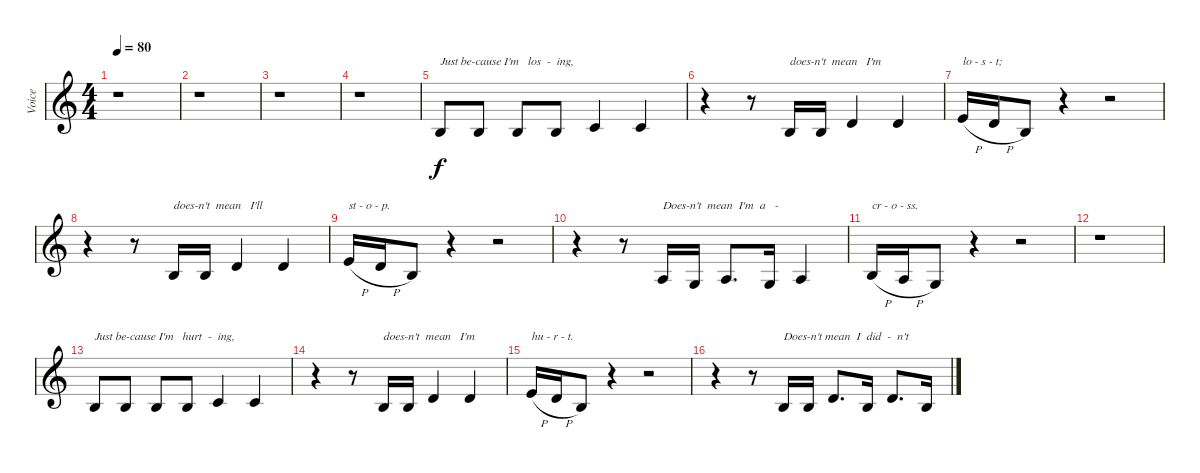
\track ("Voice" "Voice") {instrument lead6voice}
\staff {score}
\tuning (E4 B3 G3 D3 A2 E2) {hide}
\ts (4 4)
\tempo 80
\clef g2
\ks c
r.1{dy f instrument lead6voice} |
r.1 |
r.1 |
r.1 |
0.2.8{txt "Just be-cause I'm   los  -  ing,"} 0.2.8 0.2.8 0.2.8 1.2.4 1.2.4 |
r.4 r.8 0.2.16{txt "does-n't  mean   I'm"} 0.2.16 3.2.4 3.2.4 |
5.2{h}.16{txt "lo - s - t;"} 3.2{h}.16 0.2.8 r.4 r.2 |
r.4 r.8 0.2.16{txt "does-n't  mean   I'll"} 0.2.16 3.2.4 3.2.4 |
5.2{h}.16{txt "st - o - p."} 3.2{h}.16 0.2.8 r.4 r.2 |
r.4 r.8 2.3.16{txt "Does-n't  mean  I'm  a   -"} 0.3.16 2.3.8{d} 0.3.16 2.3.4 |
4.3{h}.16{txt "cr - o - ss."} 2.3{h}.16 0.3.8 r.4 r.2 |
r.1 |
0.2.8{txt "Just be-cause I'm   hurt  -  ing,"} 0.2.8 0.2.8 0.2.8 1.2.4 1.2.4 |
r.4 r.8 0.2.16{txt "does-n't  mean   I'm"} 0.2.16 3.2.4 3.2.4 |
5.2{h}.16{txt "hu - r - t."} 3.2{h}.16 0.2.8 r.4 r.2 |
r.4 r.8 0.2.16{txt "Does-n't mean  I  did  -  n't"} 0.2.16 3.2.8{d} 0.2.16 3.2.8{d} 0.2.16
